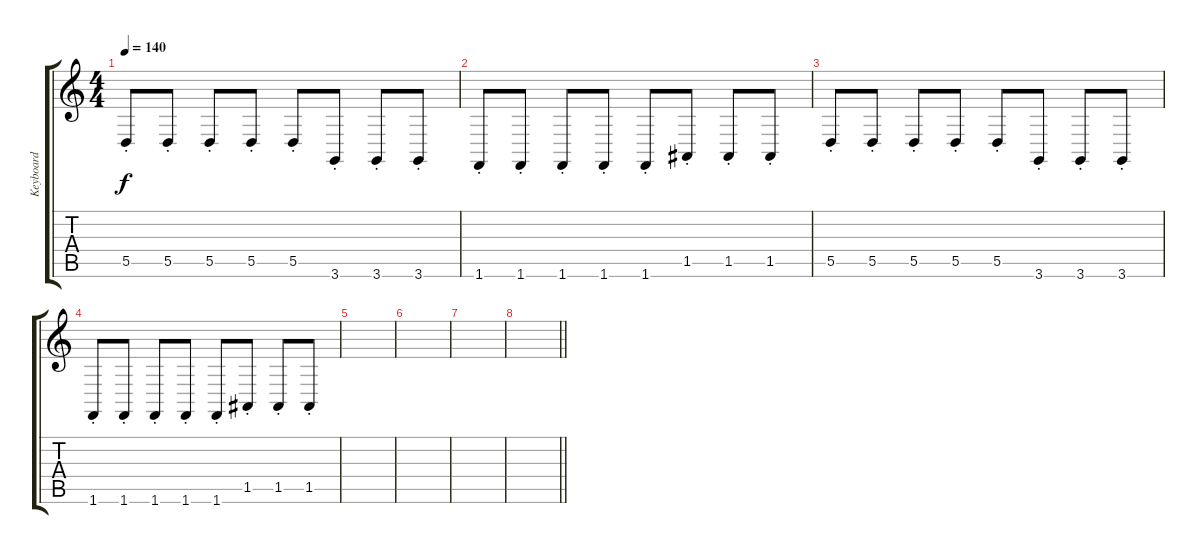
\track ("Keyboard" "Keyboard") {instrument lead1square}
\staff {score tabs}
\tuning (E4 B3 G3 D3 A2 E2) {hide}
\ts (4 4)
\tempo 140
\clef g2
\ks c
5.5{st}.8{dy f volume 4} 5.5{st}.8 5.5{st}.8 5.5{st}.8 5.5{st}.8 3.6{st}.8 3.6{st}.8 3.6{st}.8 |
1.6{st}.8 1.6{st}.8 1.6{st}.8 1.6{st}.8 1.6{st}.8 1.5{st}.8 1.5{st}.8 1.5{st}.8 |
5.5{st}.8 5.5{st}.8 5.5{st}.8 5.5{st}.8 5.5{st}.8 3.6{st}.8 3.6{st}.8 3.6{st}.8 |
1.6{st}.8 1.6{st}.8 1.6{st}.8 1.6{st}.8 1.6{st}.8 1.5{st}.8 1.5{st}.8 1.5{st}.8 |
|
|
|
\barLineRight lightlight
